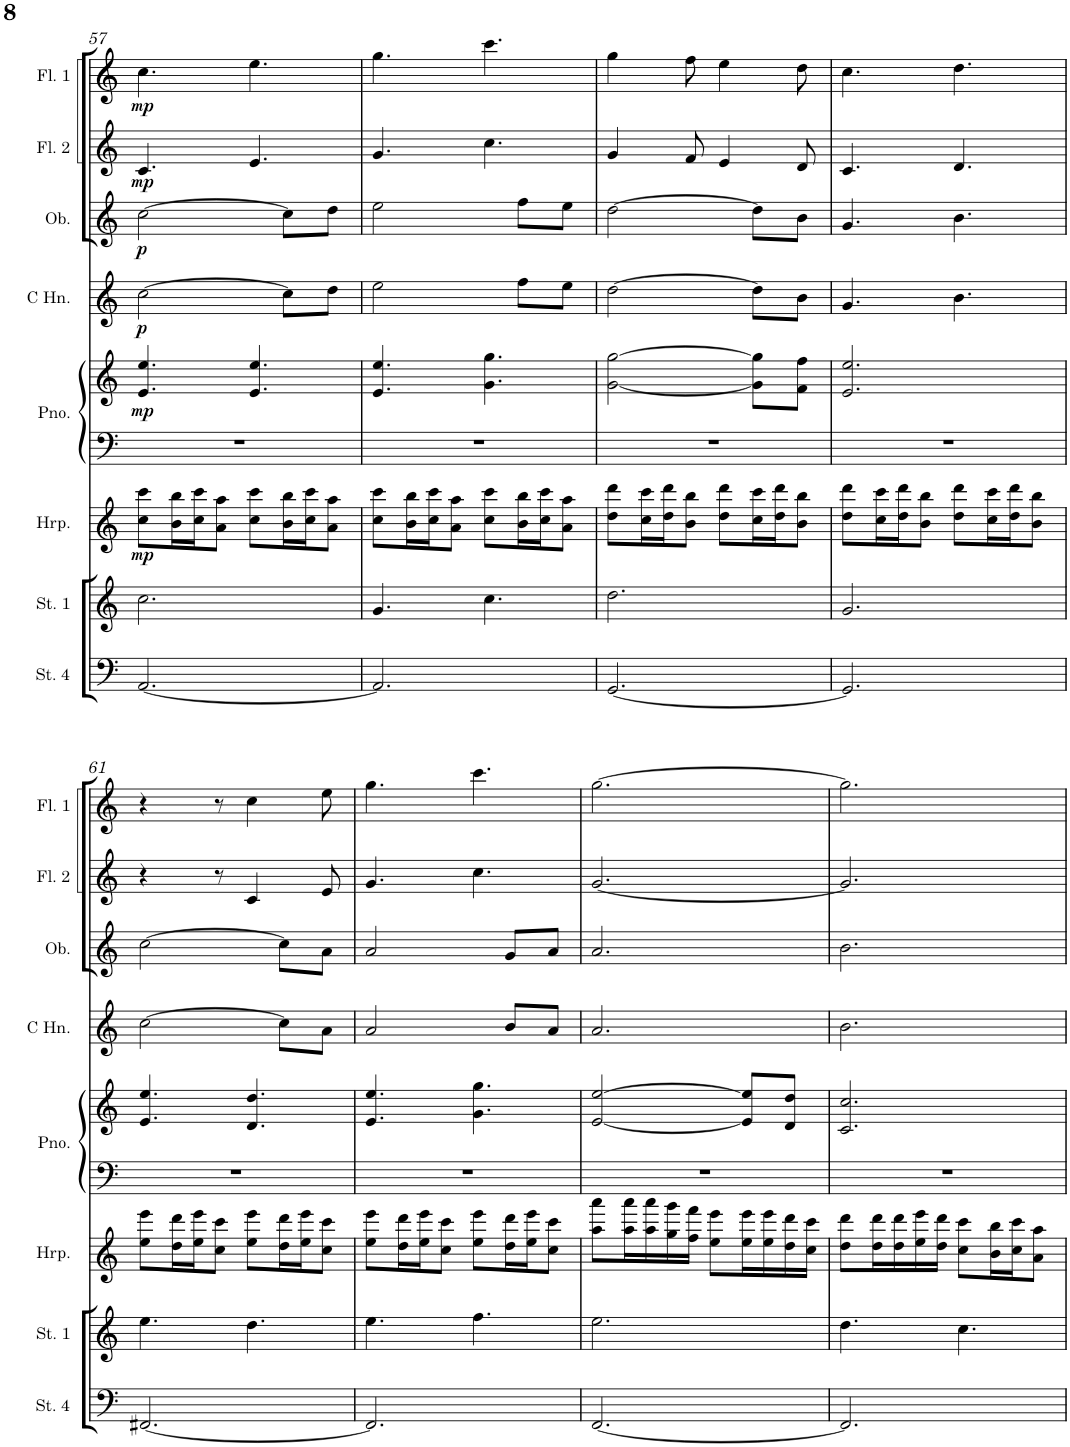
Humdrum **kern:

**kern	**kern	**kern	**dynam	**kern	**kern	**dynam	**kern	**dynam	**kern	**dynam	**kern	**dynam	**kern	**dynam	**kern
*part9	*part8	*part7	*part7	*part6	*part6	*part6	*part5	*part5	*part4	*part4	*part3	*part3	*part2	*part2	*part1
*staff10	*staff9	*staff8	*staff8	*staff7	*staff6	*staff6/7	*staff5	*staff5	*staff4	*staff4	*staff3	*staff3	*staff2	*staff2	*staff1
*I"Strings 4	*I"Strings 1	*I"Harp	*	*I"Piano	*	*	*I"Horn in C	*	*I"Oboe	*	*I"Flute 2	*	*I"Flute 1	*	*I"Piccolo
*I'St. 4	*I'St. 1	*I'Hrp.	*	*I'Pno.	*	*	*	*	*I'Ob.	*	*I'Fl. 2	*	*I'Fl. 1	*	*I'Picc.
!!LO:PB:g=z
*clefF4	*clefG2	*clefG2	*	*clefF4	*clefG2	*	*clefG2	*	*clefG2	*	*clefG2	*	*clefG2	*	*clefG2
*	*	*	*	*	*	*	*Trd7c12	*	*	*	*	*	*	*	*Trd-7c-12
*k[]	*k[]	*k[]	*	*k[]	*k[]	*	*k[]	*	*k[]	*	*k[]	*	*k[]	*	*k[]
*M6/8	*M6/8	*M6/8	*	*M6/8	*M6/8	*	*M6/8	*	*M6/8	*	*M6/8	*	*M6/8	*	*M6/8
=57	=57	=57	=57	=57	=57	=57	=57	=57	=57	=57	=57	=57	=57	=57	=57
!	!	!	!LO:DY:b	!	!	!LO:DY:b	!	!LO:DY:b	!	!LO:DY:b	!	!LO:DY:b	!	!LO:DY:b	!
[2.AA/	2.cc\	8cc\ 8ccc\L	mp	2.r	4.e/ 4.ee/	mp	[2cc\	p	[2cc\	p	4.c/	mp	4.cc\	mp	2.r
.	.	16b\ 16bb\L	.	.	.	.	.	.	.	.	.	.	.	.	.
.	.	16cc\ 16ccc\J	.	.	.	.	.	.	.	.	.	.	.	.	.
.	.	8a\ 8aa\J	.	.	.	.	.	.	.	.	.	.	.	.	.
.	.	8cc\ 8ccc\L	.	.	4.e/ 4.ee/	.	.	.	.	.	4.e/	.	4.ee\	.	.
.	.	16b\ 16bb\L	.	.	.	.	8cc\L]	.	8cc\L]	.	.	.	.	.	.
.	.	16cc\ 16ccc\J	.	.	.	.	.	.	.	.	.	.	.	.	.
.	.	8a\ 8aa\J	.	.	.	.	8dd\J	.	8dd\J	.	.	.	.	.	.
=58	=58	=58	=58	=58	=58	=58	=58	=58	=58	=58	=58	=58	=58	=58	=58
2.AA/]	4.g/	8cc\ 8ccc\L	.	2.r	4.e/ 4.ee/	.	2ee\	.	2ee\	.	4.g/	.	4.gg\	.	2.r
.	.	16b\ 16bb\L	.	.	.	.	.	.	.	.	.	.	.	.	.
.	.	16cc\ 16ccc\J	.	.	.	.	.	.	.	.	.	.	.	.	.
.	.	8a\ 8aa\J	.	.	.	.	.	.	.	.	.	.	.	.	.
.	4.cc\	8cc\ 8ccc\L	.	.	4.g\ 4.gg\	.	.	.	.	.	4.cc\	.	4.ccc\	.	.
.	.	16b\ 16bb\L	.	.	.	.	8ff\L	.	8ff\L	.	.	.	.	.	.
.	.	16cc\ 16ccc\J	.	.	.	.	.	.	.	.	.	.	.	.	.
.	.	8a\ 8aa\J	.	.	.	.	8ee\J	.	8ee\J	.	.	.	.	.	.
=59	=59	=59	=59	=59	=59	=59	=59	=59	=59	=59	=59	=59	=59	=59	=59
[2.GG/	2.dd\	8dd\ 8ddd\L	.	2.r	[2g\ [2gg\	.	[2dd\	.	[2dd\	.	4g/	.	4gg\	.	2.r
.	.	16cc\ 16ccc\L	.	.	.	.	.	.	.	.	.	.	.	.	.
.	.	16dd\ 16ddd\J	.	.	.	.	.	.	.	.	.	.	.	.	.
.	.	8b\ 8bb\J	.	.	.	.	.	.	.	.	8f/	.	8ff\	.	.
.	.	8dd\ 8ddd\L	.	.	.	.	.	.	.	.	4e/	.	4ee\	.	.
.	.	16cc\ 16ccc\L	.	.	8g\] 8gg\]L	.	8dd\L]	.	8dd\L]	.	.	.	.	.	.
.	.	16dd\ 16ddd\J	.	.	.	.	.	.	.	.	.	.	.	.	.
.	.	8b\ 8bb\J	.	.	8f\ 8ff\J	.	8b\J	.	8b\J	.	8d/	.	8dd\	.	.
=60	=60	=60	=60	=60	=60	=60	=60	=60	=60	=60	=60	=60	=60	=60	=60
2.GG/]	2.g/	8dd\ 8ddd\L	.	2.r	2.e/ 2.ee/	.	4.g/	.	4.g/	.	4.c/	.	4.cc\	.	2.r
.	.	16cc\ 16ccc\L	.	.	.	.	.	.	.	.	.	.	.	.	.
.	.	16dd\ 16ddd\J	.	.	.	.	.	.	.	.	.	.	.	.	.
.	.	8b\ 8bb\J	.	.	.	.	.	.	.	.	.	.	.	.	.
.	.	8dd\ 8ddd\L	.	.	.	.	4.b\	.	4.b\	.	4.d/	.	4.dd\	.	.
.	.	16cc\ 16ccc\L	.	.	.	.	.	.	.	.	.	.	.	.	.
.	.	16dd\ 16ddd\J	.	.	.	.	.	.	.	.	.	.	.	.	.
.	.	8b\ 8bb\J	.	.	.	.	.	.	.	.	.	.	.	.	.
!!LO:LB:g=z
=61	=61	=61	=61	=61	=61	=61	=61	=61	=61	=61	=61	=61	=61	=61	=61
[2.FF#X/	4.ee\	8ee\ 8eee\L	.	2.r	4.e/ 4.ee/	.	[2cc\	.	[2cc\	.	4r	.	4r	.	2.r
.	.	16dd\ 16ddd\L	.	.	.	.	.	.	.	.	.	.	.	.	.
.	.	16ee\ 16eee\J	.	.	.	.	.	.	.	.	.	.	.	.	.
.	.	8cc\ 8ccc\J	.	.	.	.	.	.	.	.	8r	.	8r	.	.
.	4.dd\	8ee\ 8eee\L	.	.	4.d/ 4.dd/	.	.	.	.	.	4c/	.	4cc\	.	.
.	.	16dd\ 16ddd\L	.	.	.	.	8cc\L]	.	8cc\L]	.	.	.	.	.	.
.	.	16ee\ 16eee\J	.	.	.	.	.	.	.	.	.	.	.	.	.
.	.	8cc\ 8ccc\J	.	.	.	.	8a\J	.	8a\J	.	8e/	.	8ee\	.	.
=62	=62	=62	=62	=62	=62	=62	=62	=62	=62	=62	=62	=62	=62	=62	=62
2.FF#/]	4.ee\	8ee\ 8eee\L	.	2.r	4.e/ 4.ee/	.	2a/	.	2a/	.	4.g/	.	4.gg\	.	2.r
.	.	16dd\ 16ddd\L	.	.	.	.	.	.	.	.	.	.	.	.	.
.	.	16ee\ 16eee\J	.	.	.	.	.	.	.	.	.	.	.	.	.
.	.	8cc\ 8ccc\J	.	.	.	.	.	.	.	.	.	.	.	.	.
.	4.ff\	8ee\ 8eee\L	.	.	4.g\ 4.gg\	.	.	.	.	.	4.cc\	.	4.ccc\	.	.
.	.	16dd\ 16ddd\L	.	.	.	.	8b/L	.	8g/L	.	.	.	.	.	.
.	.	16ee\ 16eee\J	.	.	.	.	.	.	.	.	.	.	.	.	.
.	.	8cc\ 8ccc\J	.	.	.	.	8a/J	.	8a/J	.	.	.	.	.	.
=63	=63	=63	=63	=63	=63	=63	=63	=63	=63	=63	=63	=63	=63	=63	=63
[2.FF/	2.ee\	8aa\ 8aaa\L	.	2.r	[2e/ [2ee/	.	2.a/	.	2.a/	.	[2.g/	.	[2.gg\	.	2.r
.	.	16aa\ 16aaa\L	.	.	.	.	.	.	.	.	.	.	.	.	.
.	.	16aa\ 16aaa\	.	.	.	.	.	.	.	.	.	.	.	.	.
.	.	16gg\ 16ggg\	.	.	.	.	.	.	.	.	.	.	.	.	.
.	.	16ff\ 16fff\JJ	.	.	.	.	.	.	.	.	.	.	.	.	.
.	.	8ee\ 8eee\L	.	.	.	.	.	.	.	.	.	.	.	.	.
.	.	16ee\ 16eee\L	.	.	8e/] 8ee/]L	.	.	.	.	.	.	.	.	.	.
.	.	16ee\ 16eee\	.	.	.	.	.	.	.	.	.	.	.	.	.
.	.	16dd\ 16ddd\	.	.	8d/ 8dd/J	.	.	.	.	.	.	.	.	.	.
.	.	16cc\ 16ccc\JJ	.	.	.	.	.	.	.	.	.	.	.	.	.
=64	=64	=64	=64	=64	=64	=64	=64	=64	=64	=64	=64	=64	=64	=64	=64
2.FF/]	4.dd\	8dd\ 8ddd\L	.	2.r	2.c/ 2.cc/	.	2.b\	.	2.b\	.	2.g/]	.	2.gg\]	.	2.r
.	.	16dd\ 16ddd\L	.	.	.	.	.	.	.	.	.	.	.	.	.
.	.	16dd\ 16ddd\	.	.	.	.	.	.	.	.	.	.	.	.	.
.	.	16ee\ 16eee\	.	.	.	.	.	.	.	.	.	.	.	.	.
.	.	16dd\ 16ddd\JJ	.	.	.	.	.	.	.	.	.	.	.	.	.
.	4.cc\	8cc\ 8ccc\L	.	.	.	.	.	.	.	.	.	.	.	.	.
.	.	16b\ 16bb\L	.	.	.	.	.	.	.	.	.	.	.	.	.
.	.	16cc\ 16ccc\J	.	.	.	.	.	.	.	.	.	.	.	.	.
.	.	8a\ 8aa\J	.	.	.	.	.	.	.	.	.	.	.	.	.
=	=	=	=	=	=	=	=	=	=	=	=	=	=	=	=
*-	*-	*-	*-	*-	*-	*-	*-	*-	*-	*-	*-	*-	*-	*-	*-
